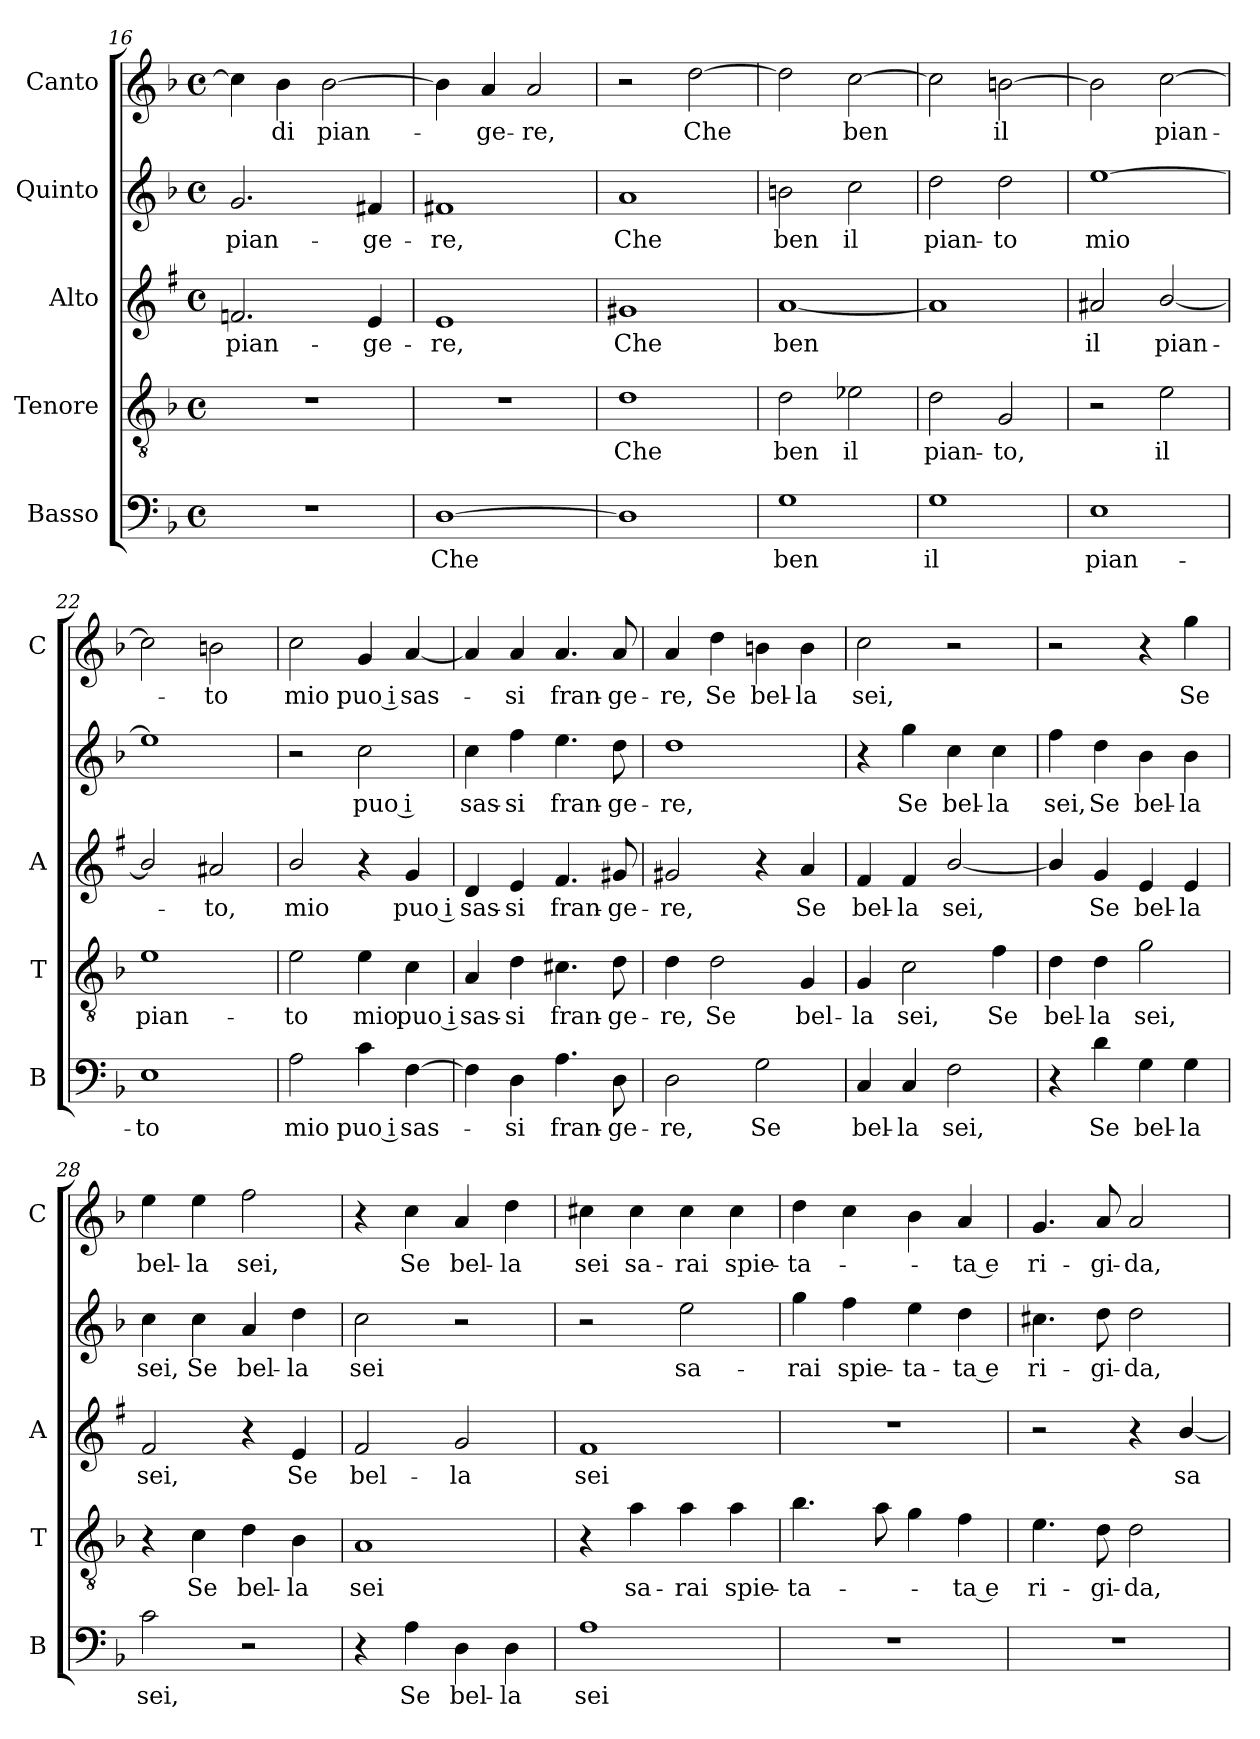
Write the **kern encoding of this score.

**kern	**text	**kern	**text	**kern	**text	**kern	**text	**kern	**text
*part5	*part5	*part4	*part4	*part3	*part3	*part2	*part2	*part1	*part1
*staff5	*staff5	*staff4	*staff4	*staff3	*staff3	*staff2	*staff2	*staff1	*staff1
*I"Basso	*	*I"Tenore	*	*I"Alto	*	*I"Quinto	*	*I"Canto	*
*I'B	*	*I'T	*	*I'A	*	*	*	*I'C	*
*clefF4	*	*clefGv2	*	*clefG2	*	*clefG2	*	*clefG2	*
*	*	*	*	*ITrd1c2	*	*	*	*	*
*k[b-]	*	*k[b-]	*	*k[b-]	*	*k[b-]	*	*k[b-]	*
*F:	*	*F:	*	*F:	*	*F:	*	*F:	*
*M4/4	*	*M4/4	*	*M4/4	*	*M4/4	*	*M4/4	*
*met(c)	*	*met(c)	*	*met(c)	*	*met(c)	*	*met(c)	*
=16	=16	=16	=16	=16	=16	=16	=16	=16	=16
!	!	!	!	!	!LO:LY:b	!	!LO:LY:b	!	!
1r	.	1r	.	2.e-X/	pian-	2.g/	pian-	4cc\]	.
!	!	!	!	!	!	!	!	!	!LO:LY:b
.	.	.	.	.	.	.	.	4b-\	di
!	!	!	!	!	!	!	!	!	!LO:LY:b
.	.	.	.	.	.	.	.	[2b-\	pian-
!	!	!	!	!	!LO:LY:b	!	!LO:LY:b	!	!
.	.	.	.	4d/	-ge-	4f#X/	-ge-	.	.
=17	=17	=17	=17	=17	=17	=17	=17	=17	=17
!	!LO:LY:b	!	!	!	!LO:LY:b	!	!LO:LY:b	!	!
[1D	Che	1r	.	1d	-re,	1f#X	-re,	4b-\]	.
!	!	!	!	!	!	!	!	!	!LO:LY:b
.	.	.	.	.	.	.	.	4a/	-ge-
!	!	!	!	!	!	!	!	!	!LO:LY:b
.	.	.	.	.	.	.	.	2a/	-re,
=18	=18	=18	=18	=18	=18	=18	=18	=18	=18
!	!	!	!LO:LY:b	!	!LO:LY:b	!	!LO:LY:b	!	!
1D]	.	1d	Che	1f#X	Che	1a	Che	2r	.
!	!	!	!	!	!	!	!	!	!LO:LY:b
.	.	.	.	.	.	.	.	[2dd\	Che
=19	=19	=19	=19	=19	=19	=19	=19	=19	=19
!	!LO:LY:b	!	!LO:LY:b	!	!LO:LY:b	!	!LO:LY:b	!	!
1G	ben	2d\	ben	[1g	ben	2bn\	ben	2dd\]	.
!	!	!	!LO:LY:b	!	!	!	!LO:LY:b	!	!LO:LY:b
.	.	2e-X\	il	.	.	2cc\	il	[2cc\	ben
=20	=20	=20	=20	=20	=20	=20	=20	=20	=20
!	!LO:LY:b	!	!LO:LY:b	!	!	!	!LO:LY:b	!	!
1G	il	2d\	pian-	1g]	.	2dd\	pian-	2cc\]	.
!	!	!	!LO:LY:b	!	!	!	!LO:LY:b	!	!LO:LY:b
.	.	2G/	-to,	.	.	2dd\	-to	[2bn\	il
=21	=21	=21	=21	=21	=21	=21	=21	=21	=21
!	!LO:LY:b	!	!	!	!LO:LY:b	!	!LO:LY:b	!	!
1E	pian-	2r	.	2g#X/	il	[1ee	mio	2b\]	.
!	!	!	!LO:LY:b	!	!LO:LY:b	!	!	!	!LO:LY:b
.	.	2e\	il	[2a/	pian-	.	.	[2cc\	pian-
=22	=22	=22	=22	=22	=22	=22	=22	=22	=22
!	!LO:LY:b	!	!LO:LY:b	!	!	!	!	!	!
1E	-to	1e	pian-	2a/]	.	1ee]	.	2cc\]	.
!	!	!	!	!	!LO:LY:b	!	!	!	!LO:LY:b
.	.	.	.	2g#X/	-to,	.	.	2bn\	-to
!!LO:PB:g=z
=23	=23	=23	=23	=23	=23	=23	=23	=23	=23
!	!LO:LY:b	!	!LO:LY:b	!	!LO:LY:b	!	!	!	!LO:LY:b
2A\	mio	2e\	-to	2a/	mio	2r	.	2cc\	mio
!	!LO:LY:b	!	!LO:LY:b	!	!	!	!LO:LY:b	!	!LO:LY:b
4c\	puo i	4e\	mio	4r	.	2cc\	puo i	4g/	puo i
!	!LO:LY:b	!	!LO:LY:b	!	!LO:LY:b	!	!	!	!LO:LY:b
[4F\	sas-	4c\	puo i	4f/	puo i	.	.	[4a/	sas-
=24	=24	=24	=24	=24	=24	=24	=24	=24	=24
!	!	!	!LO:LY:b	!	!LO:LY:b	!	!LO:LY:b	!	!
4F\]	.	4A/	sas-	4c/	sas-	4cc\	sas-	4a/]	.
!	!LO:LY:b	!	!LO:LY:b	!	!LO:LY:b	!	!LO:LY:b	!	!LO:LY:b
4D\	-si	4d\	-si	4d/	-si	4ff\	-si	4a/	-si
!	!LO:LY:b	!	!LO:LY:b	!	!LO:LY:b	!	!LO:LY:b	!	!LO:LY:b
4.A\	fran-	4.c#X\	fran-	4.e/	fran-	4.ee\	fran-	4.a/	fran-
!	!LO:LY:b	!	!LO:LY:b	!	!LO:LY:b	!	!LO:LY:b	!	!LO:LY:b
8D\	-ge-	8d\	-ge-	8f#X/	-ge-	8dd\	-ge-	8a/	-ge-
=25	=25	=25	=25	=25	=25	=25	=25	=25	=25
!	!LO:LY:b	!	!LO:LY:b	!	!LO:LY:b	!	!LO:LY:b	!	!LO:LY:b
2D\	-re,	4d\	-re,	2f#X/	-re,	1dd	-re,	4a/	-re,
!	!	!	!LO:LY:b	!	!	!	!	!	!LO:LY:b
.	.	2d\	Se	.	.	.	.	4dd\	Se
!	!LO:LY:b	!	!	!	!	!	!	!	!LO:LY:b
2G\	Se	.	.	4r	.	.	.	4bn\	bel-
!	!	!	!LO:LY:b	!	!LO:LY:b	!	!	!	!LO:LY:b
.	.	4G/	bel-	4g/	Se	.	.	4b\	-la
=26	=26	=26	=26	=26	=26	=26	=26	=26	=26
!	!LO:LY:b	!	!LO:LY:b	!	!LO:LY:b	!	!	!	!LO:LY:b
4C/	bel-	4G/	-la	4e/	bel-	4r	.	2cc\	sei,
!	!LO:LY:b	!	!LO:LY:b	!	!LO:LY:b	!	!LO:LY:b	!	!
4C/	-la	2c\	sei,	4e/	-la	4gg\	Se	.	.
!	!LO:LY:b	!	!	!	!LO:LY:b	!	!LO:LY:b	!	!
2F\	sei,	.	.	[2a/	sei,	4cc\	bel-	2r	.
!	!	!	!LO:LY:b	!	!	!	!LO:LY:b	!	!
.	.	4f\	Se	.	.	4cc\	-la	.	.
=27	=27	=27	=27	=27	=27	=27	=27	=27	=27
!	!	!	!LO:LY:b	!	!	!	!LO:LY:b	!	!
4r	.	4d\	bel-	4a/]	.	4ff\	sei,	2r	.
!	!LO:LY:b	!	!LO:LY:b	!	!LO:LY:b	!	!LO:LY:b	!	!
4d\	Se	4d\	-la	4f/	Se	4dd\	Se	.	.
!	!LO:LY:b	!	!LO:LY:b	!	!LO:LY:b	!	!LO:LY:b	!	!
4G\	bel-	2g\	sei,	4d/	bel-	4b-\	bel-	4r	.
!	!LO:LY:b	!	!	!	!LO:LY:b	!	!LO:LY:b	!	!LO:LY:b
4G\	-la	.	.	4d/	-la	4b-\	-la	4gg\	Se
=28	=28	=28	=28	=28	=28	=28	=28	=28	=28
!	!LO:LY:b	!	!	!	!LO:LY:b	!	!LO:LY:b	!	!LO:LY:b
2c\	sei,	4r	.	2e/	sei,	4cc\	sei,	4ee\	bel-
!	!	!	!LO:LY:b	!	!	!	!LO:LY:b	!	!LO:LY:b
.	.	4c\	Se	.	.	4cc\	Se	4ee\	-la
!	!	!	!LO:LY:b	!	!	!	!LO:LY:b	!	!LO:LY:b
2r	.	4d\	bel-	4r	.	4a/	bel-	2ff\	sei,
!	!	!	!LO:LY:b	!	!LO:LY:b	!	!LO:LY:b	!	!
.	.	4B-\	-la	4d/	Se	4dd\	-la	.	.
=29	=29	=29	=29	=29	=29	=29	=29	=29	=29
!	!	!	!LO:LY:b	!	!LO:LY:b	!	!LO:LY:b	!	!
4r	.	1A	sei	2e/	bel-	2cc\	sei	4r	.
!	!LO:LY:b	!	!	!	!	!	!	!	!LO:LY:b
4A\	Se	.	.	.	.	.	.	4cc\	Se
!	!LO:LY:b	!	!	!	!LO:LY:b	!	!	!	!LO:LY:b
4D\	bel-	.	.	2f/	-la	2r	.	4a/	bel-
!	!LO:LY:b	!	!	!	!	!	!	!	!LO:LY:b
4D\	-la	.	.	.	.	.	.	4dd\	-la
!!LO:LB:g=z
=30	=30	=30	=30	=30	=30	=30	=30	=30	=30
!	!LO:LY:b	!	!	!	!LO:LY:b	!	!	!	!LO:LY:b
1A	sei	4r	.	1e	sei	2r	.	4cc#X\	sei
!	!	!	!LO:LY:b	!	!	!	!	!	!LO:LY:b
.	.	4a\	sa-	.	.	.	.	4cc#\	sa-
!	!	!	!LO:LY:b	!	!	!	!LO:LY:b	!	!LO:LY:b
.	.	4a\	-rai	.	.	2ee\	sa-	4cc#\	-rai
!	!	!	!LO:LY:b	!	!	!	!	!	!LO:LY:b
.	.	4a\	spie-	.	.	.	.	4cc#\	spie-
=31	=31	=31	=31	=31	=31	=31	=31	=31	=31
!	!	!	!LO:LY:b	!	!	!	!LO:LY:b	!	!LO:LY:b
1r	.	4.b-\	-ta-	1r	.	4gg\	-rai	4dd\	-ta-
!	!	!	!	!	!	!	!LO:LY:b	!	!
.	.	.	.	.	.	4ff\	spie-	4cc\	.
.	.	8a\	.	.	.	.	.	.	.
!	!	!	!	!	!	!	!LO:LY:b	!	!
.	.	4g\	.	.	.	4ee\	-ta-	4b-\	.
!	!	!	!LO:LY:b	!	!	!	!LO:LY:b	!	!LO:LY:b
.	.	4f\	-ta e	.	.	4dd\	-ta e	4a/	-ta e
=32	=32	=32	=32	=32	=32	=32	=32	=32	=32
!	!	!	!LO:LY:b	!	!	!	!LO:LY:b	!	!LO:LY:b
1r	.	4.e\	ri-	2r	.	4.cc#X\	ri-	4.g/	ri-
!	!	!	!LO:LY:b	!	!	!	!LO:LY:b	!	!LO:LY:b
.	.	8d\	-gi-	.	.	8dd\	-gi-	8a/	-gi-
!	!	!	!LO:LY:b	!	!	!	!LO:LY:b	!	!LO:LY:b
.	.	2d\	-da,	4r	.	2dd\	-da,	2a/	-da,
!	!	!	!	!	!LO:LY:b	!	!	!	!
.	.	.	.	[4a/	sa-	.	.	.	.
=	=	=	=	=	=	=	=	=	=
*-	*-	*-	*-	*-	*-	*-	*-	*-	*-
